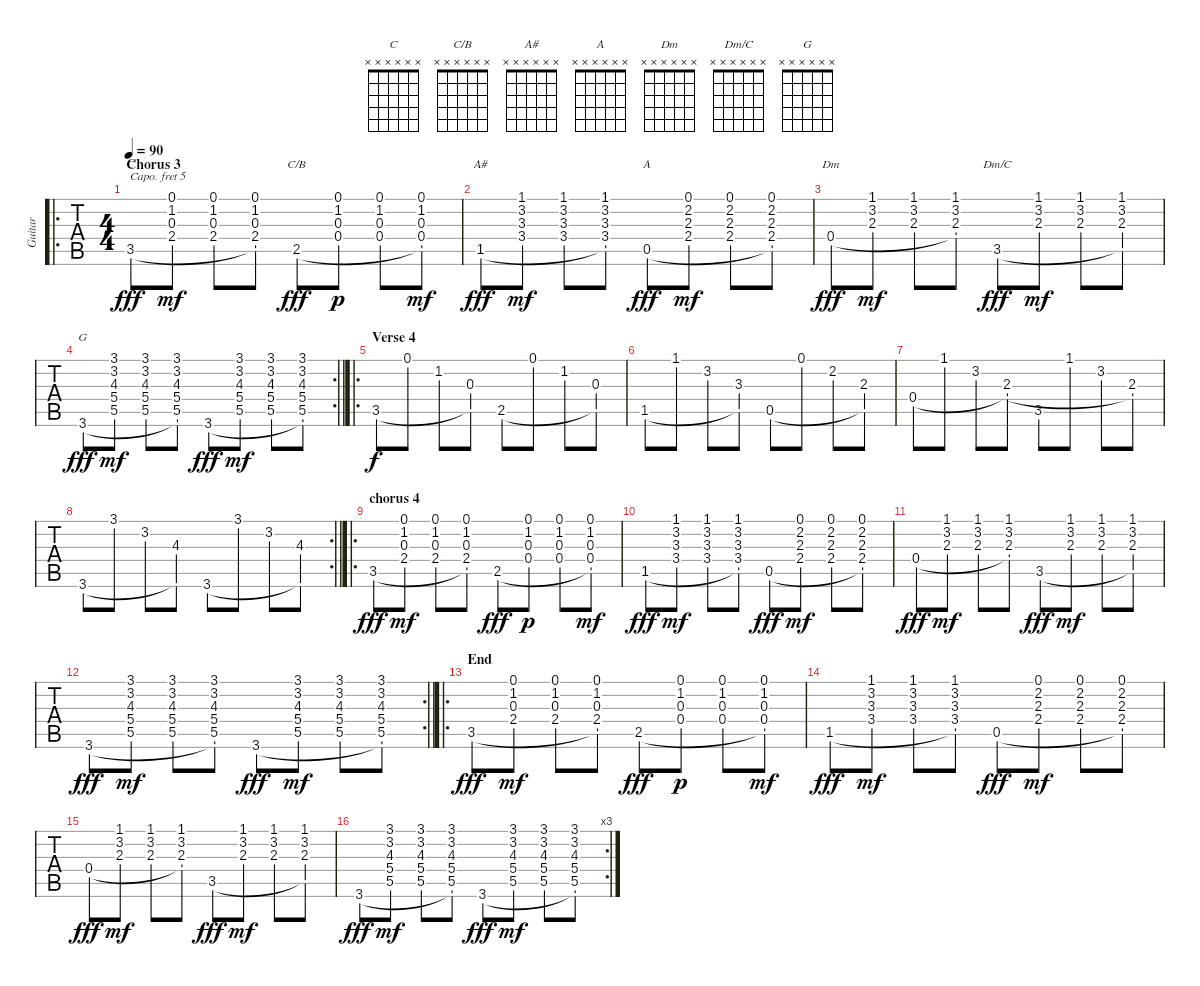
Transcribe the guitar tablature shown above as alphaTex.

\track ("Guitar" "Guitar") {instrument electricguitarclean}
\staff {tabs}
\capo 5
\tuning (E4 B3 G3 D3 A2 E2) {hide}
\chord ("C" x x x x x x)
\chord ("C/B" x x x x x x)
\chord ("A#" x x x x x x)
\chord ("A" x x x x x x)
\chord ("Dm" x x x x x x)
\chord ("Dm/C" x x x x x x)
\chord ("G" x x x x x x)
\ro
\ts (4 4)
\section ("" "Chorus 3")
\tempo 90
\clef g2
\ks c
3.5.8{ch "C" dy fff} (0.1 1.2 0.3 2.4).8{dy mf} (0.1 1.2 0.3 2.4).8 (0.1 1.2 0.3 2.4 3.5{t}).8 2.5.8{ch "C/B" dy fff} (0.1 1.2 0.3 0.4).8{dy p} (0.1 1.2 0.3 0.4).8 (0.1 1.2 0.3 0.4 2.5{t}).8{dy mf} |
1.5.8{ch "A#" dy fff} (1.1 3.2 3.3 3.4).8{dy mf} (1.1 3.2 3.3 3.4).8 (1.1 3.2 3.3 3.4 1.5{t}).8 0.5.8{ch "A" dy fff} (0.1 2.2 2.3 2.4).8{dy mf} (0.1 2.2 2.3 2.4).8 (0.1 2.2 2.3 2.4 0.5{t}).8 |
0.4.8{ch "Dm" dy fff} (1.1 3.2 2.3).8{dy mf} (1.1 3.2 2.3).8 (1.1 3.2 2.3 0.4{t}).8 3.5.8{ch "Dm/C" dy fff} (1.1 3.2 2.3).8{dy mf} (1.1 3.2 2.3).8 (1.1 3.2 2.3 3.5{t}).8 |
\rc 2
\barLineRight lightlight
3.6.8{ch "G" dy fff} (3.1 3.2 4.3 5.4 5.5).8{dy mf} (3.1 3.2 4.3 5.4 5.5).8 (3.1 3.2 4.3 5.4 5.5 3.6{t}).8 3.6.8{dy fff} (3.1 3.2 4.3 5.4 5.5).8{dy mf} (3.1 3.2 4.3 5.4 5.5).8 (3.1 3.2 4.3 5.4 5.5 3.6{t}).8 |
\ro
\section ("" "Verse 4")
3.5.8{dy f} 0.1.8 1.2.8 (0.3 3.5{t}).8 2.5.8 0.1.8 1.2.8 (0.3 2.5{t}).8 |
1.5.8 1.1.8 3.2.8 (3.3 1.5{t}).8 0.5.8 0.1.8 2.2.8 (2.3 0.5{t}).8 |
0.4.8 1.1.8 3.2.8 (2.3 0.4{t}).8 3.5.8 1.1.8 3.2.8 (2.3 0.4{t}).8 |
\rc 2
\barLineRight lightlight
3.6.8 3.1.8 3.2.8 (4.3 3.6{t}).8 3.6.8 3.1.8 3.2.8 (4.3 3.6{t}).8 |
\ro
\section ("" "chorus 4")
3.5.8{dy fff} (0.1 1.2 0.3 2.4).8{dy mf} (0.1 1.2 0.3 2.4).8 (0.1 1.2 0.3 2.4 3.5{t}).8 2.5.8{dy fff} (0.1 1.2 0.3 0.4).8{dy p} (0.1 1.2 0.3 0.4).8 (0.1 1.2 0.3 0.4 2.5{t}).8{dy mf} |
1.5.8{dy fff} (1.1 3.2 3.3 3.4).8{dy mf} (1.1 3.2 3.3 3.4).8 (1.1 3.2 3.3 3.4 1.5{t}).8 0.5.8{dy fff} (0.1 2.2 2.3 2.4).8{dy mf} (0.1 2.2 2.3 2.4).8 (0.1 2.2 2.3 2.4 0.5{t}).8 |
0.4.8{dy fff} (1.1 3.2 2.3).8{dy mf} (1.1 3.2 2.3).8 (1.1 3.2 2.3 0.4{t}).8 3.5.8{dy fff} (1.1 3.2 2.3).8{dy mf} (1.1 3.2 2.3).8 (1.1 3.2 2.3 3.5{t}).8 |
\rc 2
\barLineRight lightlight
3.6.8{dy fff} (3.1 3.2 4.3 5.4 5.5).8{dy mf} (3.1 3.2 4.3 5.4 5.5).8 (3.1 3.2 4.3 5.4 5.5 3.6{t}).8 3.6.8{dy fff} (3.1 3.2 4.3 5.4 5.5).8{dy mf} (3.1 3.2 4.3 5.4 5.5).8 (3.1 3.2 4.3 5.4 5.5 3.6{t}).8 |
\ro
\section ("" "End")
3.5.8{dy fff} (0.1 1.2 0.3 2.4).8{dy mf} (0.1 1.2 0.3 2.4).8 (0.1 1.2 0.3 2.4 3.5{t}).8 2.5.8{dy fff} (0.1 1.2 0.3 0.4).8{dy p} (0.1 1.2 0.3 0.4).8 (0.1 1.2 0.3 0.4 2.5{t}).8{dy mf} |
1.5.8{dy fff} (1.1 3.2 3.3 3.4).8{dy mf} (1.1 3.2 3.3 3.4).8 (1.1 3.2 3.3 3.4 1.5{t}).8 0.5.8{dy fff} (0.1 2.2 2.3 2.4).8{dy mf} (0.1 2.2 2.3 2.4).8 (0.1 2.2 2.3 2.4 0.5{t}).8 |
0.4.8{dy fff} (1.1 3.2 2.3).8{dy mf} (1.1 3.2 2.3).8 (1.1 3.2 2.3 0.4{t}).8 3.5.8{dy fff} (1.1 3.2 2.3).8{dy mf} (1.1 3.2 2.3).8 (1.1 3.2 2.3 3.5{t}).8 |
\rc 3
3.6.8{dy fff} (3.1 3.2 4.3 5.4 5.5).8{dy mf} (3.1 3.2 4.3 5.4 5.5).8 (3.1 3.2 4.3 5.4 5.5 3.6{t}).8 3.6.8{dy fff} (3.1 3.2 4.3 5.4 5.5).8{dy mf} (3.1 3.2 4.3 5.4 5.5).8 (3.1 3.2 4.3 5.4 5.5 3.6{t}).8
